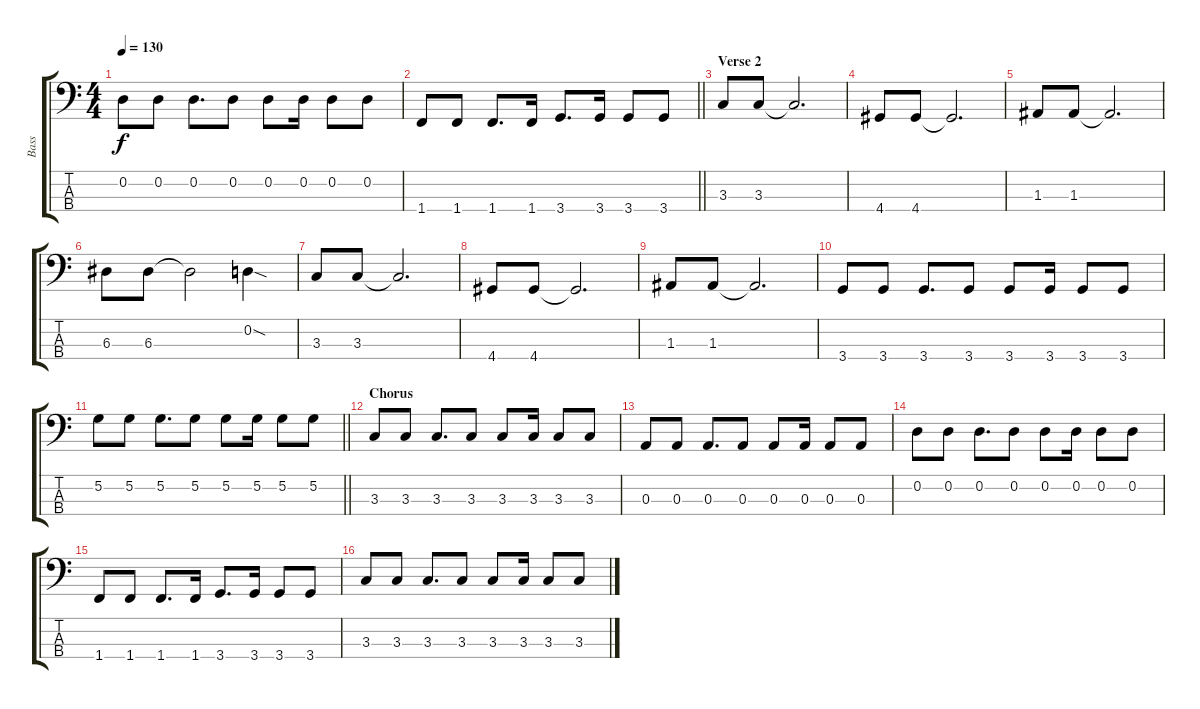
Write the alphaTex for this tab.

\track ("Bass" "Bass") {instrument synthbass1}
\staff {score tabs}
\tuning (G2 D2 A1 E1) {hide}
\ts (4 4)
\tempo 130
\clef f4
\ks c
0.2.8{dy f} 0.2.8 0.2.8{d} 0.2.8 0.2.8 0.2.16 0.2.8 0.2.8 |
\barLineRight lightlight
1.4.8 1.4.8 1.4.8{d} 1.4.16 3.4.8{d} 3.4.16 3.4.8 3.4.8 |
\section ("" "Verse 2")
3.3.8{volume 13} 3.3.8 3.3{t}.2{d} |
4.4.8 4.4.8 4.4{t}.2{d} |
1.3.8 1.3.8 1.3{t}.2{d} |
6.3.8 6.3.8 6.3{t}.2 0.2{sod}.4 |
3.3.8 3.3.8 3.3{t}.2{d} |
4.4.8 4.4.8 4.4{t}.2{d} |
1.3.8 1.3.8 1.3{t}.2{d} |
3.4.8 3.4.8 3.4.8{d} 3.4.8 3.4.8 3.4.16 3.4.8 3.4.8 |
\barLineRight lightlight
5.2.8 5.2.8 5.2.8{d} 5.2.8 5.2.8 5.2.16 5.2.8 5.2.8 |
\section ("" "Chorus")
3.3.8 3.3.8 3.3.8{d} 3.3.8 3.3.8 3.3.16 3.3.8 3.3.8 |
0.3.8 0.3.8 0.3.8{d} 0.3.8 0.3.8 0.3.16 0.3.8 0.3.8 |
0.2.8 0.2.8 0.2.8{d} 0.2.8 0.2.8 0.2.16 0.2.8 0.2.8 |
1.4.8 1.4.8 1.4.8{d} 1.4.16 3.4.8{d} 3.4.16 3.4.8 3.4.8 |
3.3.8 3.3.8 3.3.8{d} 3.3.8 3.3.8 3.3.16 3.3.8 3.3.8
